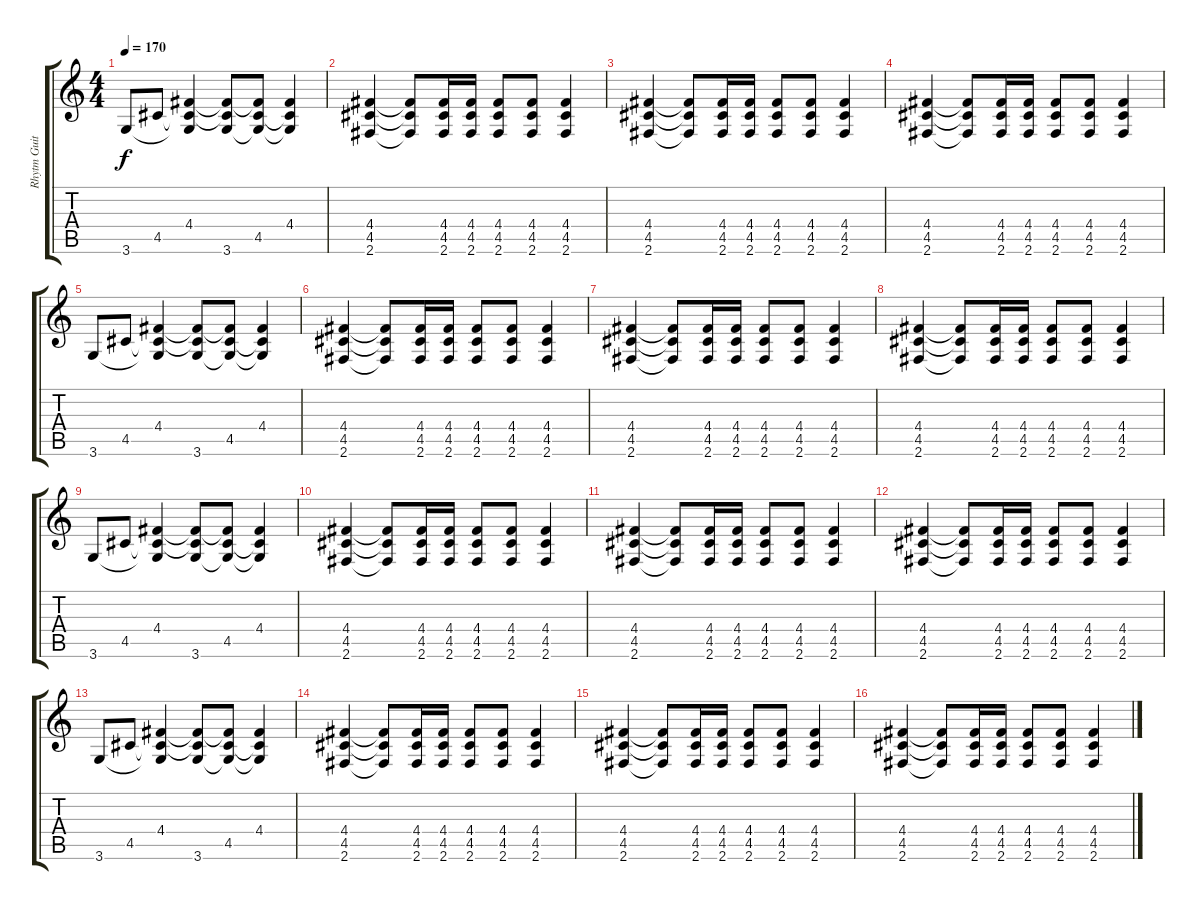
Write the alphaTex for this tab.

\track ("Rhytm Guitar" "Rhytm Guit") {instrument distortionguitar}
\staff {score tabs}
\tuning (E4 B3 G3 D3 A2 E2) {hide}
\ts (4 4)
\tempo 170
\clef g2
\ks c
3.6.8{dy f} 4.5.8 (4.4 4.5{t} 3.6{t}).4 (4.4{t} 4.5{t} 3.6).8 (4.4{t} 4.5 3.6{t}).8 (4.4 4.5{t} 3.6{t}).4 |
(4.4 4.5 2.6).4 (4.4{t} 4.5{t} 2.6{t}).8 (4.4 4.5 2.6).16 (4.4 4.5 2.6).16 (4.4 4.5 2.6).8 (4.4 4.5 2.6).8 (4.4 4.5 2.6).4 |
(4.4 4.5 2.6).4 (4.4{t} 4.5{t} 2.6{t}).8 (4.4 4.5 2.6).16 (4.4 4.5 2.6).16 (4.4 4.5 2.6).8 (4.4 4.5 2.6).8 (4.4 4.5 2.6).4 |
(4.4 4.5 2.6).4 (4.4{t} 4.5{t} 2.6{t}).8 (4.4 4.5 2.6).16 (4.4 4.5 2.6).16 (4.4 4.5 2.6).8 (4.4 4.5 2.6).8 (4.4 4.5 2.6).4 |
3.6.8 4.5.8 (4.4 4.5{t} 3.6{t}).4 (4.4{t} 4.5{t} 3.6).8 (4.4{t} 4.5 3.6{t}).8 (4.4 4.5{t} 3.6{t}).4 |
(4.4 4.5 2.6).4 (4.4{t} 4.5{t} 2.6{t}).8 (4.4 4.5 2.6).16 (4.4 4.5 2.6).16 (4.4 4.5 2.6).8 (4.4 4.5 2.6).8 (4.4 4.5 2.6).4 |
(4.4 4.5 2.6).4 (4.4{t} 4.5{t} 2.6{t}).8 (4.4 4.5 2.6).16 (4.4 4.5 2.6).16 (4.4 4.5 2.6).8 (4.4 4.5 2.6).8 (4.4 4.5 2.6).4 |
(4.4 4.5 2.6).4 (4.4{t} 4.5{t} 2.6{t}).8 (4.4 4.5 2.6).16 (4.4 4.5 2.6).16 (4.4 4.5 2.6).8 (4.4 4.5 2.6).8 (4.4 4.5 2.6).4 |
3.6.8 4.5.8 (4.4 4.5{t} 3.6{t}).4 (4.4{t} 4.5{t} 3.6).8 (4.4{t} 4.5 3.6{t}).8 (4.4 4.5{t} 3.6{t}).4 |
(4.4 4.5 2.6).4 (4.4{t} 4.5{t} 2.6{t}).8 (4.4 4.5 2.6).16 (4.4 4.5 2.6).16 (4.4 4.5 2.6).8 (4.4 4.5 2.6).8 (4.4 4.5 2.6).4 |
(4.4 4.5 2.6).4 (4.4{t} 4.5{t} 2.6{t}).8 (4.4 4.5 2.6).16 (4.4 4.5 2.6).16 (4.4 4.5 2.6).8 (4.4 4.5 2.6).8 (4.4 4.5 2.6).4 |
(4.4 4.5 2.6).4 (4.4{t} 4.5{t} 2.6{t}).8 (4.4 4.5 2.6).16 (4.4 4.5 2.6).16 (4.4 4.5 2.6).8 (4.4 4.5 2.6).8 (4.4 4.5 2.6).4 |
3.6.8 4.5.8 (4.4 4.5{t} 3.6{t}).4 (4.4{t} 4.5{t} 3.6).8 (4.4{t} 4.5 3.6{t}).8 (4.4 4.5{t} 3.6{t}).4 |
(4.4 4.5 2.6).4 (4.4{t} 4.5{t} 2.6{t}).8 (4.4 4.5 2.6).16 (4.4 4.5 2.6).16 (4.4 4.5 2.6).8 (4.4 4.5 2.6).8 (4.4 4.5 2.6).4 |
(4.4 4.5 2.6).4 (4.4{t} 4.5{t} 2.6{t}).8 (4.4 4.5 2.6).16 (4.4 4.5 2.6).16 (4.4 4.5 2.6).8 (4.4 4.5 2.6).8 (4.4 4.5 2.6).4 |
(4.4 4.5 2.6).4 (4.4{t} 4.5{t} 2.6{t}).8 (4.4 4.5 2.6).16 (4.4 4.5 2.6).16 (4.4 4.5 2.6).8 (4.4 4.5 2.6).8 (4.4 4.5 2.6).4
